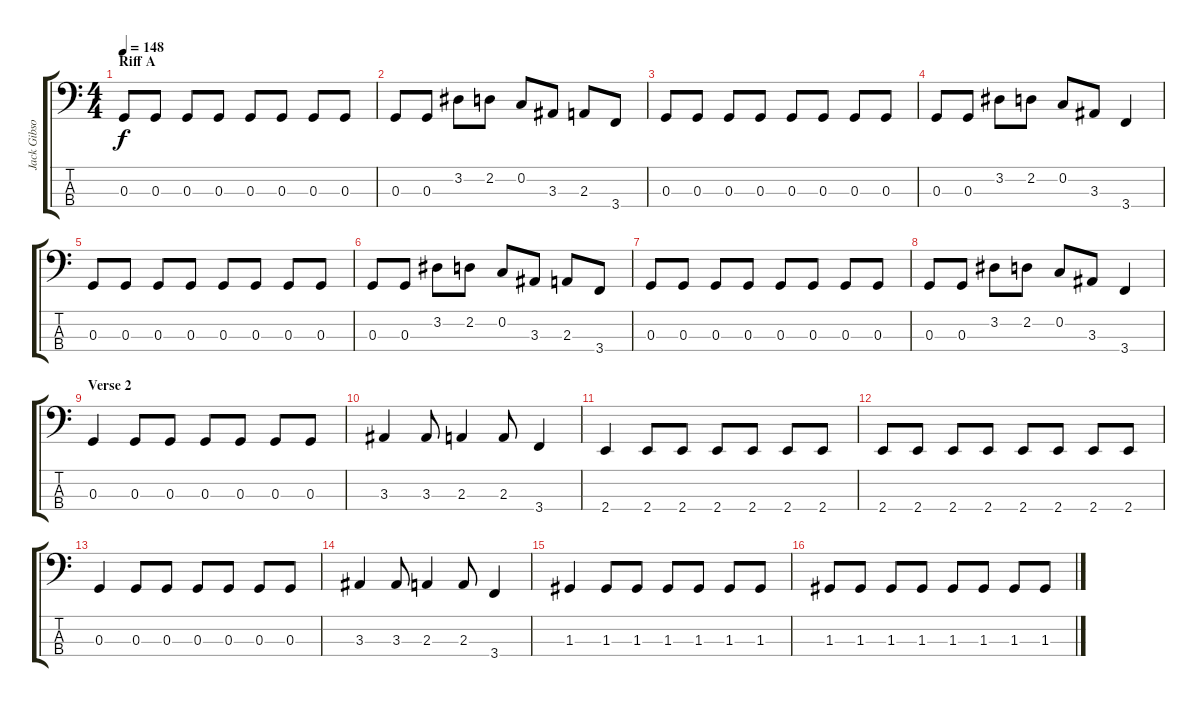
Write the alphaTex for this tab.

\track ("Jack Gibson" "Jack Gibso") {instrument electricbasspick}
\staff {score tabs}
\tuning (F2 C2 G1 D1) {hide}
\ts (4 4)
\section ("" "Riff A")
\tempo 148
\clef f4
\ks c
0.3.8{dy f} 0.3.8 0.3.8 0.3.8 0.3.8 0.3.8 0.3.8 0.3.8 |
0.3.8 0.3.8 3.2.8 2.2.8 0.2.8 3.3.8 2.3.8 3.4.8 |
0.3.8 0.3.8 0.3.8 0.3.8 0.3.8 0.3.8 0.3.8 0.3.8 |
0.3.8 0.3.8 3.2.8 2.2.8 0.2.8 3.3.8 3.4.4 |
0.3.8 0.3.8 0.3.8 0.3.8 0.3.8 0.3.8 0.3.8 0.3.8 |
0.3.8 0.3.8 3.2.8 2.2.8 0.2.8 3.3.8 2.3.8 3.4.8 |
0.3.8 0.3.8 0.3.8 0.3.8 0.3.8 0.3.8 0.3.8 0.3.8 |
0.3.8 0.3.8 3.2.8 2.2.8 0.2.8 3.3.8 3.4.4 |
\section ("" "Verse 2")
0.3.4 0.3.8 0.3.8 0.3.8 0.3.8 0.3.8 0.3.8 |
3.3.4 3.3.8 2.3.4 2.3.8 3.4.4 |
2.4.4 2.4.8 2.4.8 2.4.8 2.4.8 2.4.8 2.4.8 |
2.4.8 2.4.8 2.4.8 2.4.8 2.4.8 2.4.8 2.4.8 2.4.8 |
0.3.4 0.3.8 0.3.8 0.3.8 0.3.8 0.3.8 0.3.8 |
3.3.4 3.3.8 2.3.4 2.3.8 3.4.4 |
1.3.4 1.3.8 1.3.8 1.3.8 1.3.8 1.3.8 1.3.8 |
1.3.8 1.3.8 1.3.8 1.3.8 1.3.8 1.3.8 1.3.8 1.3.8
